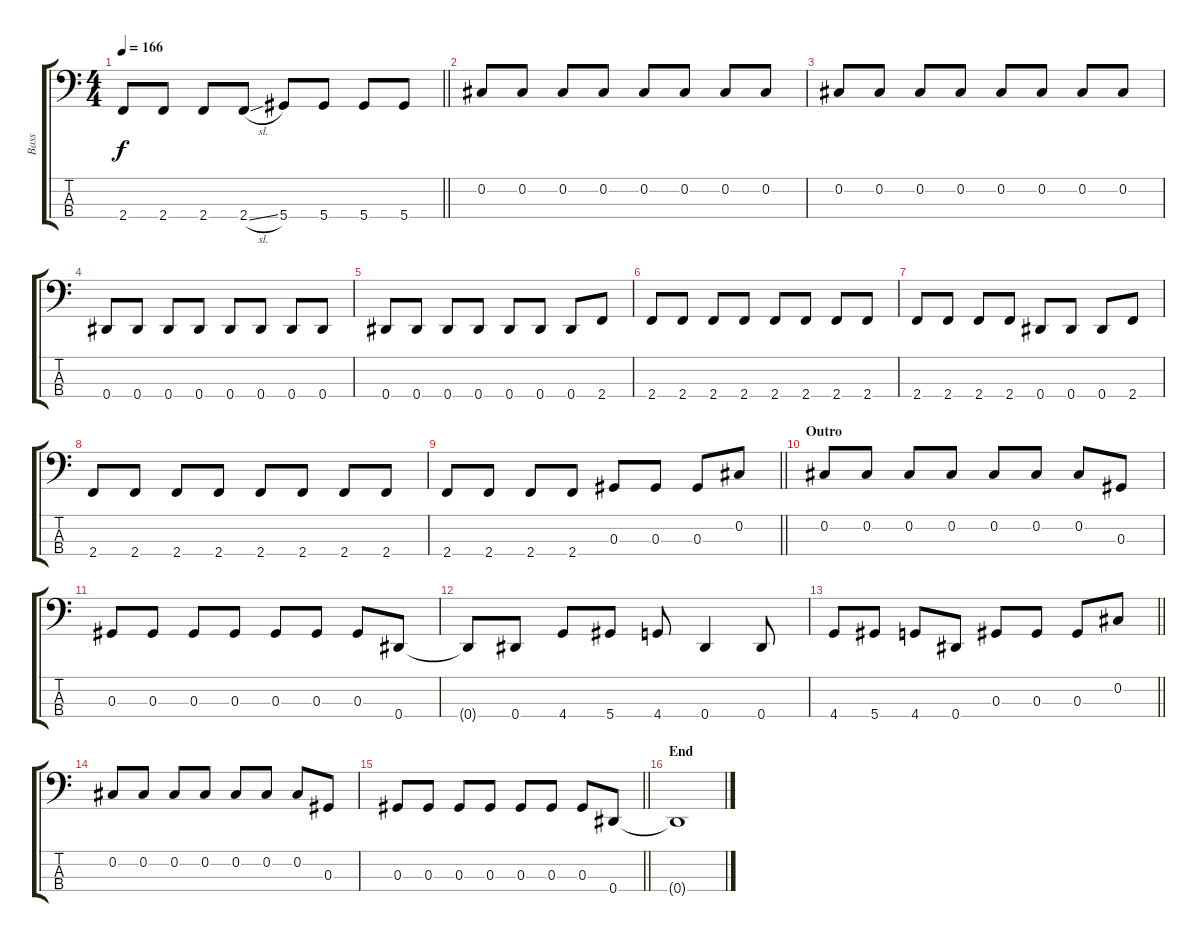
\track ("Bass" "Bass") {instrument electricbassfinger}
\staff {score tabs}
\tuning (Gb2 Db2 Ab1 Eb1) {hide}
\ts (4 4)
\tempo 166
\clef f4
\barLineRight lightlight
\ks c
2.4.8{dy f} 2.4.8 2.4.8 2.4{sl}.8 5.4.8 5.4.8 5.4.8 5.4.8 |
0.2.8 0.2.8 0.2.8 0.2.8 0.2.8 0.2.8 0.2.8 0.2.8 |
0.2.8 0.2.8 0.2.8 0.2.8 0.2.8 0.2.8 0.2.8 0.2.8 |
0.4.8 0.4.8 0.4.8 0.4.8 0.4.8 0.4.8 0.4.8 0.4.8 |
0.4.8 0.4.8 0.4.8 0.4.8 0.4.8 0.4.8 0.4.8 2.4.8 |
2.4.8 2.4.8 2.4.8 2.4.8 2.4.8 2.4.8 2.4.8 2.4.8 |
2.4.8 2.4.8 2.4.8 2.4.8 0.4.8 0.4.8 0.4.8 2.4.8 |
2.4.8 2.4.8 2.4.8 2.4.8 2.4.8 2.4.8 2.4.8 2.4.8 |
\barLineRight lightlight
2.4.8 2.4.8 2.4.8 2.4.8 0.3.8 0.3.8 0.3.8 0.2.8 |
\section ("" "Outro")
0.2.8 0.2.8 0.2.8 0.2.8 0.2.8 0.2.8 0.2.8 0.3.8 |
0.3.8 0.3.8 0.3.8 0.3.8 0.3.8 0.3.8 0.3.8 0.4.8 |
0.4{t}.8 0.4.8 4.4.8 5.4.8 4.4.8 0.4.4 0.4.8 |
\barLineRight lightlight
4.4.8 5.4.8 4.4.8 0.4.8 0.3.8 0.3.8 0.3.8 0.2.8 |
0.2.8 0.2.8 0.2.8 0.2.8 0.2.8 0.2.8 0.2.8 0.3.8 |
\barLineRight lightlight
0.3.8 0.3.8 0.3.8 0.3.8 0.3.8 0.3.8 0.3.8 0.4.8 |
\section ("" "End")
0.4{t}.1
